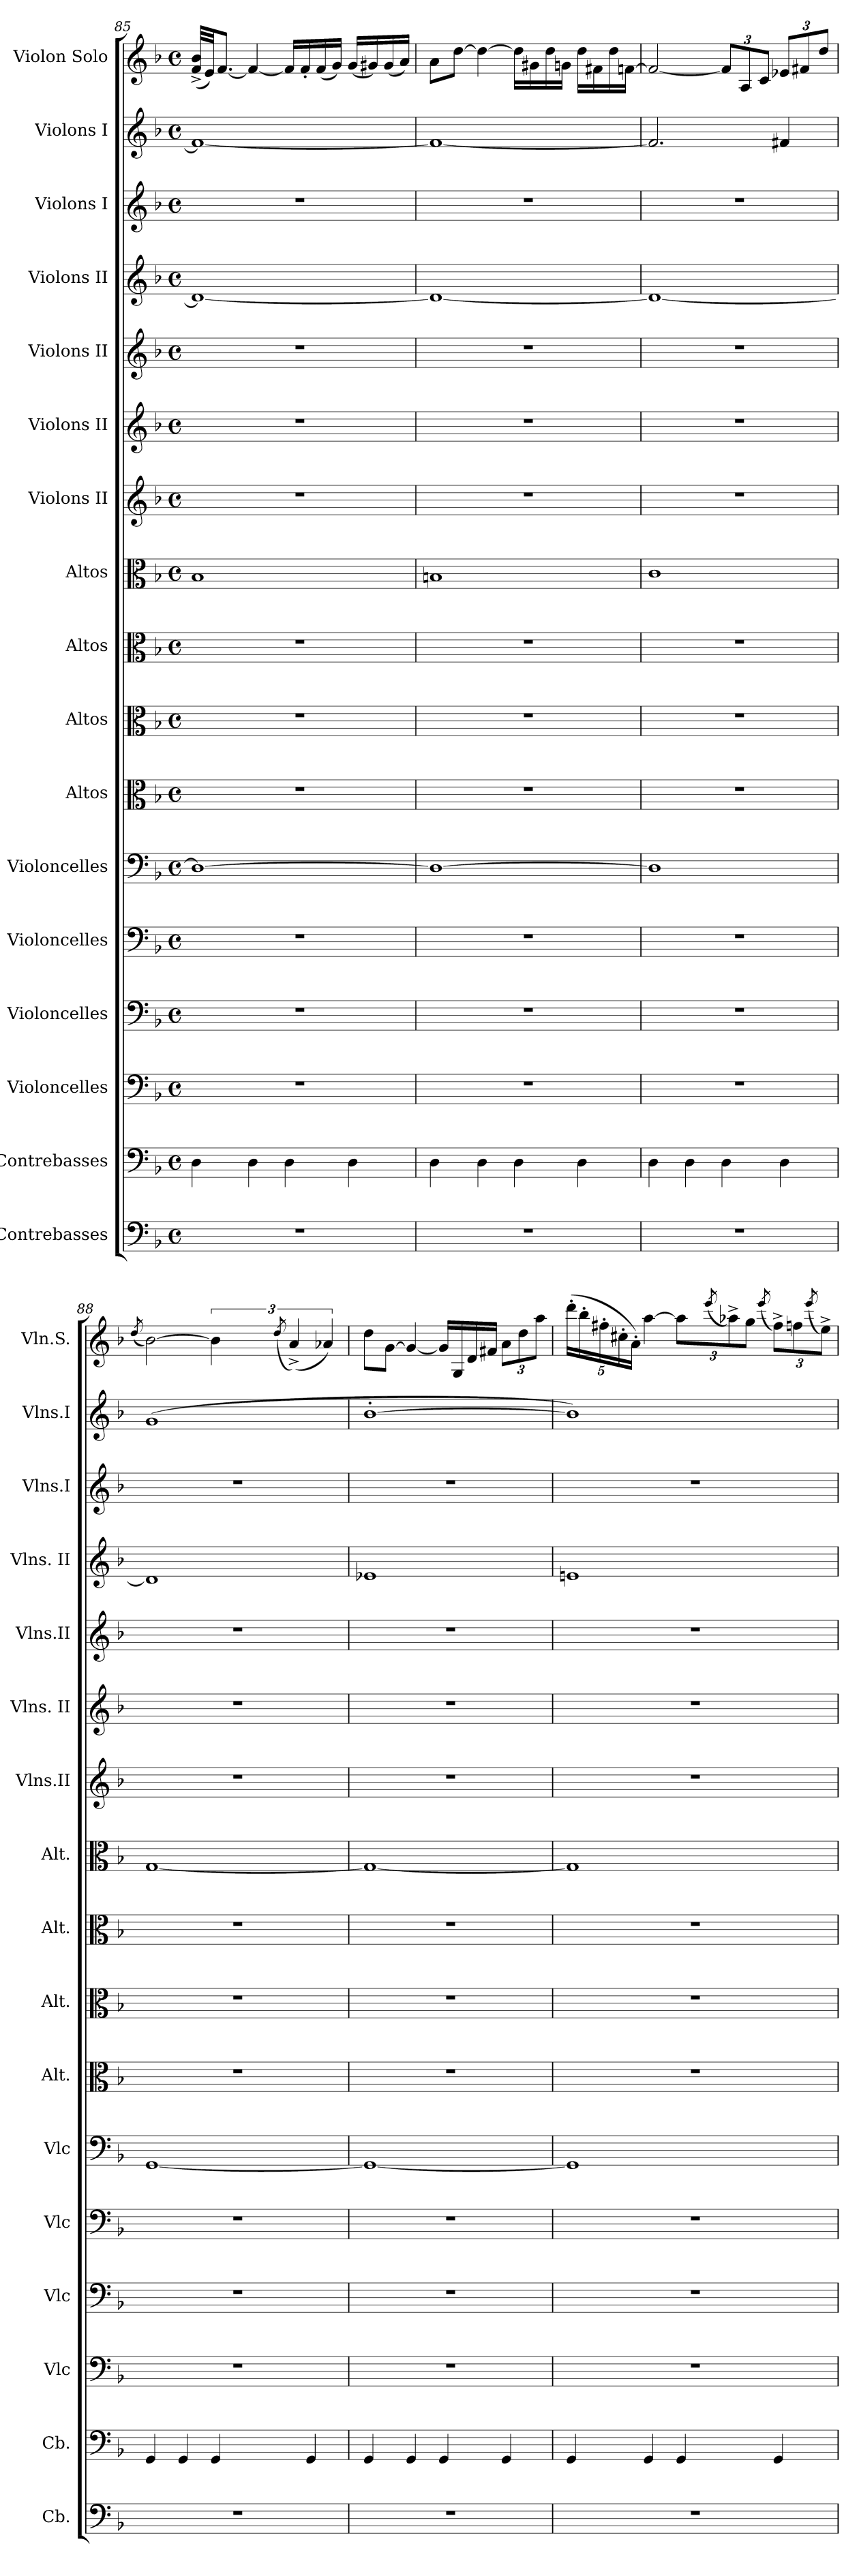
**kern	**kern	**kern	**kern	**kern	**kern	**kern	**kern	**kern	**kern	**kern	**kern	**kern	**kern	**kern	**kern	**kern
*part17	*part16	*part15	*part14	*part13	*part12	*part11	*part10	*part9	*part8	*part7	*part6	*part5	*part4	*part3	*part2	*part1
*staff17	*staff16	*staff15	*staff14	*staff13	*staff12	*staff11	*staff10	*staff9	*staff8	*staff7	*staff6	*staff5	*staff4	*staff3	*staff2	*staff1
*I"Contrebasses	*I"Contrebasses	*I"Violoncelles	*I"Violoncelles	*I"Violoncelles	*I"Violoncelles	*I"Altos	*I"Altos	*I"Altos	*I"Altos	*I"Violons II	*I"Violons II	*I"Violons II	*I"Violons II	*I"Violons I	*I"Violons I	*I"Violon Solo
*I'Cb.	*I'Cb.	*I'Vlc	*I'Vlc	*I'Vlc	*I'Vlc	*I'Alt.	*I'Alt.	*I'Alt.	*I'Alt.	*I'Vlns.II	*I'Vlns. II	*I'Vlns.II	*I'Vlns. II	*I'Vlns.I	*I'Vlns.I	*I'Vln.S.
*clefF4	*clefF4	*clefF4	*clefF4	*clefF4	*clefF4	*clefC3	*clefC3	*clefC3	*clefC3	*clefG2	*clefG2	*clefG2	*clefG2	*clefG2	*clefG2	*clefG2
*ITrd7c12	*ITrd7c12	*	*	*	*	*	*	*	*	*	*	*	*	*	*	*
*k[b-]	*k[b-]	*k[b-]	*k[b-]	*k[b-]	*k[b-]	*k[b-]	*k[b-]	*k[b-]	*k[b-]	*k[b-]	*k[b-]	*k[b-]	*k[b-]	*k[b-]	*k[b-]	*k[b-]
*M4/4	*M4/4	*M4/4	*M4/4	*M4/4	*M4/4	*M4/4	*M4/4	*M4/4	*M4/4	*M4/4	*M4/4	*M4/4	*M4/4	*M4/4	*M4/4	*M4/4
*met(c)	*met(c)	*met(c)	*met(c)	*met(c)	*met(c)	*met(c)	*met(c)	*met(c)	*met(c)	*met(c)	*met(c)	*met(c)	*met(c)	*met(c)	*met(c)	*met(c)
=85	=85	=85	=85	=85	=85	=85	=85	=85	=85	=85	=85	=85	=85	=85	=85	=85
1r	4DD\	1r	1r	1r	1D_	1r	1r	1r	1B-	1r	1r	1r	1d_	1r	1f_	(<32f/^ 32b-/^LLL
.	.	.	.	.	.	.	.	.	.	.	.	.	.	.	.	32e/JJ)
.	.	.	.	.	.	.	.	.	.	.	.	.	.	.	.	[8.f/J
.	4DD\	.	.	.	.	.	.	.	.	.	.	.	.	.	.	4f/_
.	4DD\	.	.	.	.	.	.	.	.	.	.	.	.	.	.	16f/LL]
.	.	.	.	.	.	.	.	.	.	.	.	.	.	.	.	16f'/
.	.	.	.	.	.	.	.	.	.	.	.	.	.	.	.	(<16f/
.	.	.	.	.	.	.	.	.	.	.	.	.	.	.	.	16g/JJ)
.	4DD\	.	.	.	.	.	.	.	.	.	.	.	.	.	.	(<16g/LL
.	.	.	.	.	.	.	.	.	.	.	.	.	.	.	.	16g#X/)
.	.	.	.	.	.	.	.	.	.	.	.	.	.	.	.	(<16g#/
.	.	.	.	.	.	.	.	.	.	.	.	.	.	.	.	16a/JJ)
!!LO:LB:g=z
=86	=86	=86	=86	=86	=86	=86	=86	=86	=86	=86	=86	=86	=86	=86	=86	=86
1r	4DD\	1r	1r	1r	1D_	1r	1r	1r	1Bn	1r	1r	1r	1d_	1r	1f_	8a\L
.	.	.	.	.	.	.	.	.	.	.	.	.	.	.	.	[8dd\J
.	4DD\	.	.	.	.	.	.	.	.	.	.	.	.	.	.	4dd\_
.	4DD\	.	.	.	.	.	.	.	.	.	.	.	.	.	.	16dd\LL]
.	.	.	.	.	.	.	.	.	.	.	.	.	.	.	.	16g#X\
.	.	.	.	.	.	.	.	.	.	.	.	.	.	.	.	16dd\
.	.	.	.	.	.	.	.	.	.	.	.	.	.	.	.	16gn\JJ
.	4DD\	.	.	.	.	.	.	.	.	.	.	.	.	.	.	16dd\LL
.	.	.	.	.	.	.	.	.	.	.	.	.	.	.	.	16f#X\
.	.	.	.	.	.	.	.	.	.	.	.	.	.	.	.	16dd\
.	.	.	.	.	.	.	.	.	.	.	.	.	.	.	.	[16fn\JJ
=87	=87	=87	=87	=87	=87	=87	=87	=87	=87	=87	=87	=87	=87	=87	=87	=87
1r	4DD\	1r	1r	1r	1D]	1r	1r	1r	1c	1r	1r	1r	1d_	1r	2.f/]	2f/_
.	4DD\	.	.	.	.	.	.	.	.	.	.	.	.	.	.	.
*	*	*	*	*	*	*	*	*	*	*	*	*	*	*	*	*Xbrackettup
.	4DD\	.	.	.	.	.	.	.	.	.	.	.	.	.	.	12f/L]
.	.	.	.	.	.	.	.	.	.	.	.	.	.	.	.	12A/
.	.	.	.	.	.	.	.	.	.	.	.	.	.	.	.	12c/J
.	4DD\	.	.	.	.	.	.	.	.	.	.	.	.	.	4f#X/	12e-X/L
.	.	.	.	.	.	.	.	.	.	.	.	.	.	.	.	12f#X/
.	.	.	.	.	.	.	.	.	.	.	.	.	.	.	.	12dd/J
=88	=88	=88	=88	=88	=88	=88	=88	=88	=88	=88	=88	=88	=88	=88	=88	=88
.	.	.	.	.	.	.	.	.	.	.	.	.	.	.	.	(<8qdd/
1r	4GGG/	1r	1r	1r	[1GG	1r	1r	1r	[1G	1r	1r	1r	1d]	1r	(>1g	[2b-\)
.	4GGG/	.	.	.	.	.	.	.	.	.	.	.	.	.	.	.
*	*	*	*	*	*	*	*	*	*	*	*	*	*	*	*	*brackettup
.	4GGG/	.	.	.	.	.	.	.	.	.	.	.	.	.	.	6b-\]
.	.	.	.	.	.	.	.	.	.	.	.	.	.	.	.	(<8qdd/
.	.	.	.	.	.	.	.	.	.	.	.	.	.	.	.	(<6a^/)
.	4GGG/	.	.	.	.	.	.	.	.	.	.	.	.	.	.	.
.	.	.	.	.	.	.	.	.	.	.	.	.	.	.	.	6a-X/)
=89	=89	=89	=89	=89	=89	=89	=89	=89	=89	=89	=89	=89	=89	=89	=89	=89
1r	4GGG/	1r	1r	1r	1GG_	1r	1r	1r	1G_	1r	1r	1r	1e-X	1r	[1b-'	8dd\L
.	.	.	.	.	.	.	.	.	.	.	.	.	.	.	.	[8g\J
.	4GGG/	.	.	.	.	.	.	.	.	.	.	.	.	.	.	4g/_
.	4GGG/	.	.	.	.	.	.	.	.	.	.	.	.	.	.	16g/LL]
.	.	.	.	.	.	.	.	.	.	.	.	.	.	.	.	16G/
.	.	.	.	.	.	.	.	.	.	.	.	.	.	.	.	16d/
.	.	.	.	.	.	.	.	.	.	.	.	.	.	.	.	16f#X/JJ
*	*	*	*	*	*	*	*	*	*	*	*	*	*	*	*	*Xbrackettup
.	4GGG/	.	.	.	.	.	.	.	.	.	.	.	.	.	.	12a\L
.	.	.	.	.	.	.	.	.	.	.	.	.	.	.	.	12dd\
.	.	.	.	.	.	.	.	.	.	.	.	.	.	.	.	12aa\J
!!LO:PB:g=z
=90	=90	=90	=90	=90	=90	=90	=90	=90	=90	=90	=90	=90	=90	=90	=90	=90
1r	4GGG/	1r	1r	1r	1GG]	1r	1r	1r	1G]	1r	1r	1r	1en	1r	1b-])	(>20ddd'\LL
.	.	.	.	.	.	.	.	.	.	.	.	.	.	.	.	20bb-'\
.	.	.	.	.	.	.	.	.	.	.	.	.	.	.	.	20ff#X'\
.	.	.	.	.	.	.	.	.	.	.	.	.	.	.	.	20cc#X'\
.	.	.	.	.	.	.	.	.	.	.	.	.	.	.	.	20a'\JJ)
.	4GGG/	.	.	.	.	.	.	.	.	.	.	.	.	.	.	[4aa\
.	4GGG/	.	.	.	.	.	.	.	.	.	.	.	.	.	.	12aa\L]
.	.	.	.	.	.	.	.	.	.	.	.	.	.	.	.	(<8qeee/
.	.	.	.	.	.	.	.	.	.	.	.	.	.	.	.	12aa-X^\)
.	.	.	.	.	.	.	.	.	.	.	.	.	.	.	.	12gg\J
.	.	.	.	.	.	.	.	.	.	.	.	.	.	.	.	(<8qeee/
.	4GGG/	.	.	.	.	.	.	.	.	.	.	.	.	.	.	12ff#^\L)
.	.	.	.	.	.	.	.	.	.	.	.	.	.	.	.	12ffn\
.	.	.	.	.	.	.	.	.	.	.	.	.	.	.	.	(<8qeee/
.	.	.	.	.	.	.	.	.	.	.	.	.	.	.	.	12ee^\J)
=	=	=	=	=	=	=	=	=	=	=	=	=	=	=	=	=
*-	*-	*-	*-	*-	*-	*-	*-	*-	*-	*-	*-	*-	*-	*-	*-	*-
